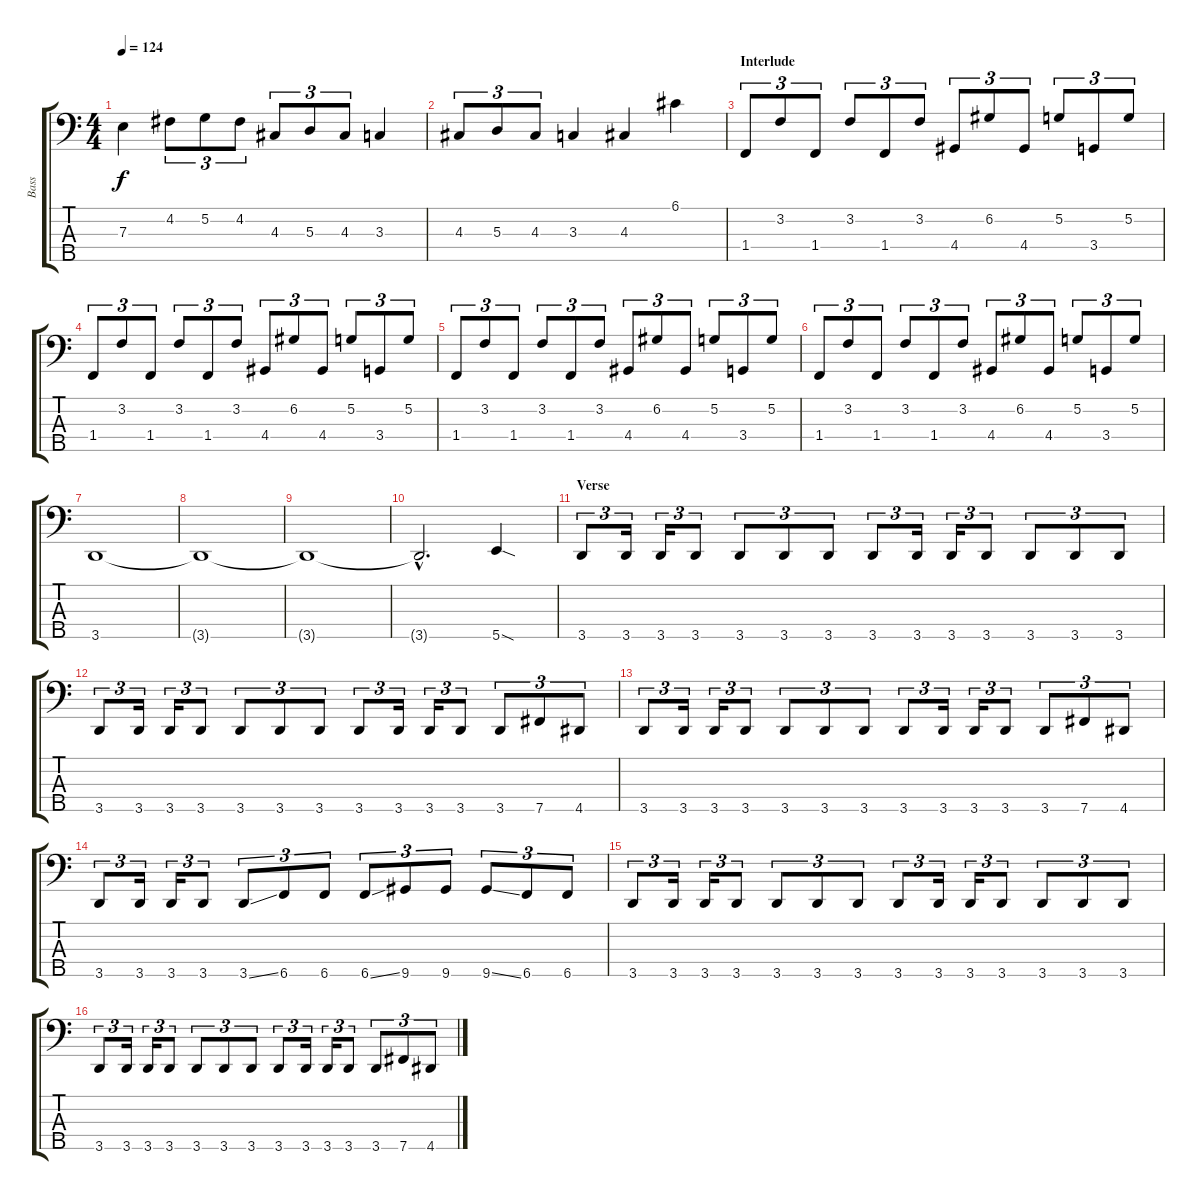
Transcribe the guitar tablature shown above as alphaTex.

\track ("Bass" "Bass") {instrument electricbasspick}
\staff {score tabs}
\tuning (G2 D2 A1 E1 B0) {hide}
\ts (4 4)
\tempo 124
\clef f4
\ks c
7.3.4{dy f} 4.2.8{tu (3 2)} 5.2.8{tu (3 2)} 4.2.8{tu (3 2)} 4.3.8{tu (3 2)} 5.3.8{tu (3 2)} 4.3.8{tu (3 2)} 3.3.4 |
4.3.8{tu (3 2)} 5.3.8{tu (3 2)} 4.3.8{tu (3 2)} 3.3.4 4.3.4 6.1.4 |
\section ("" "Interlude")
1.4.8{tu (3 2) volume 10 instrument lead1square} 3.2.8{tu (3 2)} 1.4.8{tu (3 2)} 3.2.8{tu (3 2)} 1.4.8{tu (3 2)} 3.2.8{tu (3 2)} 4.4.8{tu (3 2)} 6.2.8{tu (3 2)} 4.4.8{tu (3 2)} 5.2.8{tu (3 2)} 3.4.8{tu (3 2)} 5.2.8{tu (3 2)} |
1.4.8{tu (3 2)} 3.2.8{tu (3 2)} 1.4.8{tu (3 2)} 3.2.8{tu (3 2)} 1.4.8{tu (3 2)} 3.2.8{tu (3 2)} 4.4.8{tu (3 2)} 6.2.8{tu (3 2)} 4.4.8{tu (3 2)} 5.2.8{tu (3 2)} 3.4.8{tu (3 2)} 5.2.8{tu (3 2)} |
1.4.8{tu (3 2)} 3.2.8{tu (3 2)} 1.4.8{tu (3 2)} 3.2.8{tu (3 2)} 1.4.8{tu (3 2)} 3.2.8{tu (3 2)} 4.4.8{tu (3 2)} 6.2.8{tu (3 2)} 4.4.8{tu (3 2)} 5.2.8{tu (3 2)} 3.4.8{tu (3 2)} 5.2.8{tu (3 2)} |
1.4.8{tu (3 2)} 3.2.8{tu (3 2)} 1.4.8{tu (3 2)} 3.2.8{tu (3 2)} 1.4.8{tu (3 2)} 3.2.8{tu (3 2)} 4.4.8{tu (3 2)} 6.2.8{tu (3 2)} 4.4.8{tu (3 2)} 5.2.8{tu (3 2)} 3.4.8{tu (3 2)} 5.2.8{tu (3 2)} |
3.5.1{volume 12 instrument electricbasspick} |
3.5{t}.1 |
3.5{t}.1 |
3.5{hac t}.2{d} 5.5{sod}.4 |
\section ("" "Verse")
3.5.8{tu (3 2)} 3.5.16{tu (3 2)} 3.5.16{tu (3 2)} 3.5.8{tu (3 2)} 3.5.8{tu (3 2)} 3.5.8{tu (3 2)} 3.5.8{tu (3 2)} 3.5.8{tu (3 2)} 3.5.16{tu (3 2)} 3.5.16{tu (3 2)} 3.5.8{tu (3 2)} 3.5.8{tu (3 2)} 3.5.8{tu (3 2)} 3.5.8{tu (3 2)} |
3.5.8{tu (3 2)} 3.5.16{tu (3 2)} 3.5.16{tu (3 2)} 3.5.8{tu (3 2)} 3.5.8{tu (3 2)} 3.5.8{tu (3 2)} 3.5.8{tu (3 2)} 3.5.8{tu (3 2)} 3.5.16{tu (3 2)} 3.5.16{tu (3 2)} 3.5.8{tu (3 2)} 3.5.8{tu (3 2)} 7.5.8{tu (3 2)} 4.5.8{tu (3 2)} |
3.5.8{tu (3 2)} 3.5.16{tu (3 2)} 3.5.16{tu (3 2)} 3.5.8{tu (3 2)} 3.5.8{tu (3 2)} 3.5.8{tu (3 2)} 3.5.8{tu (3 2)} 3.5.8{tu (3 2)} 3.5.16{tu (3 2)} 3.5.16{tu (3 2)} 3.5.8{tu (3 2)} 3.5.8{tu (3 2)} 7.5.8{tu (3 2)} 4.5.8{tu (3 2)} |
3.5.8{tu (3 2)} 3.5.16{tu (3 2)} 3.5.16{tu (3 2)} 3.5.8{tu (3 2)} 3.5{ss}.8{tu (3 2)} 6.5.8{tu (3 2)} 6.5.8{tu (3 2)} 6.5{ss}.8{tu (3 2)} 9.5.8{tu (3 2)} 9.5.8{tu (3 2)} 9.5{ss}.8{tu (3 2)} 6.5.8{tu (3 2)} 6.5.8{tu (3 2)} |
3.5.8{tu (3 2)} 3.5.16{tu (3 2)} 3.5.16{tu (3 2)} 3.5.8{tu (3 2)} 3.5.8{tu (3 2)} 3.5.8{tu (3 2)} 3.5.8{tu (3 2)} 3.5.8{tu (3 2)} 3.5.16{tu (3 2)} 3.5.16{tu (3 2)} 3.5.8{tu (3 2)} 3.5.8{tu (3 2)} 3.5.8{tu (3 2)} 3.5.8{tu (3 2)} |
3.5.8{tu (3 2)} 3.5.16{tu (3 2)} 3.5.16{tu (3 2)} 3.5.8{tu (3 2)} 3.5.8{tu (3 2)} 3.5.8{tu (3 2)} 3.5.8{tu (3 2)} 3.5.8{tu (3 2)} 3.5.16{tu (3 2)} 3.5.16{tu (3 2)} 3.5.8{tu (3 2)} 3.5.8{tu (3 2)} 7.5.8{tu (3 2)} 4.5.8{tu (3 2)}
